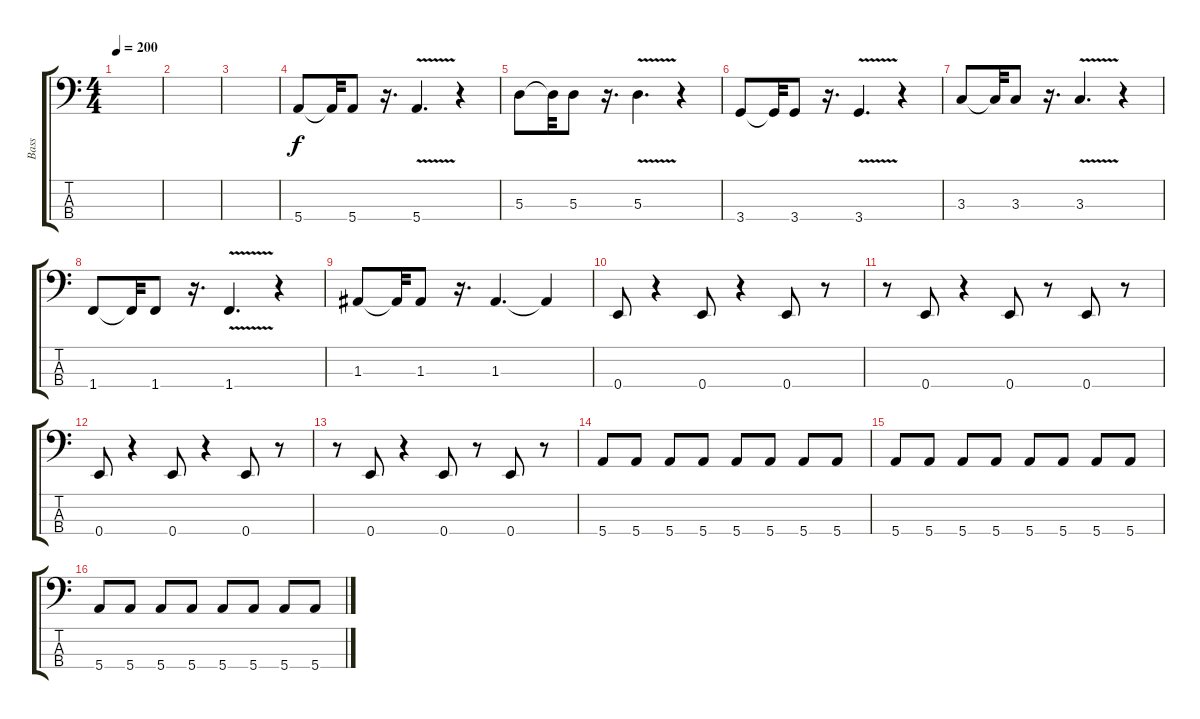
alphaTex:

\track ("Bass" "Bass") {instrument electricbasspick}
\staff {score tabs}
\tuning (G2 D2 A1 E1) {hide}
\ts (4 4)
\tempo 200
\clef f4
\ks c
|
|
|
5.4.8 5.4{t}.32 5.4.8 r.16{d} 5.4{v}.4{d} r.4 |
5.3.8 5.3{t}.32 5.3.8 r.16{d} 5.3{v}.4{d} r.4 |
3.4.8 3.4{t}.32 3.4.8 r.16{d} 3.4{v}.4{d} r.4 |
3.3.8 3.3{t}.32 3.3.8 r.16{d} 3.3{v}.4{d} r.4 |
1.4.8 1.4{t}.32 1.4.8 r.16{d} 1.4{v}.4{d} r.4 |
1.3.8 1.3{t}.32 1.3.8 r.16{d} 1.3.4{d} 1.3{t}.4 |
0.4.8 r.4 0.4.8 r.4 0.4.8 r.8 |
r.8 0.4.8 r.4 0.4.8 r.8 0.4.8 r.8 |
0.4.8 r.4 0.4.8 r.4 0.4.8 r.8 |
r.8 0.4.8 r.4 0.4.8 r.8 0.4.8 r.8 |
5.4.8 5.4.8 5.4.8 5.4.8 5.4.8 5.4.8 5.4.8 5.4.8 |
5.4.8 5.4.8 5.4.8 5.4.8 5.4.8 5.4.8 5.4.8 5.4.8 |
5.4.8 5.4.8 5.4.8 5.4.8 5.4.8 5.4.8 5.4.8 5.4.8
